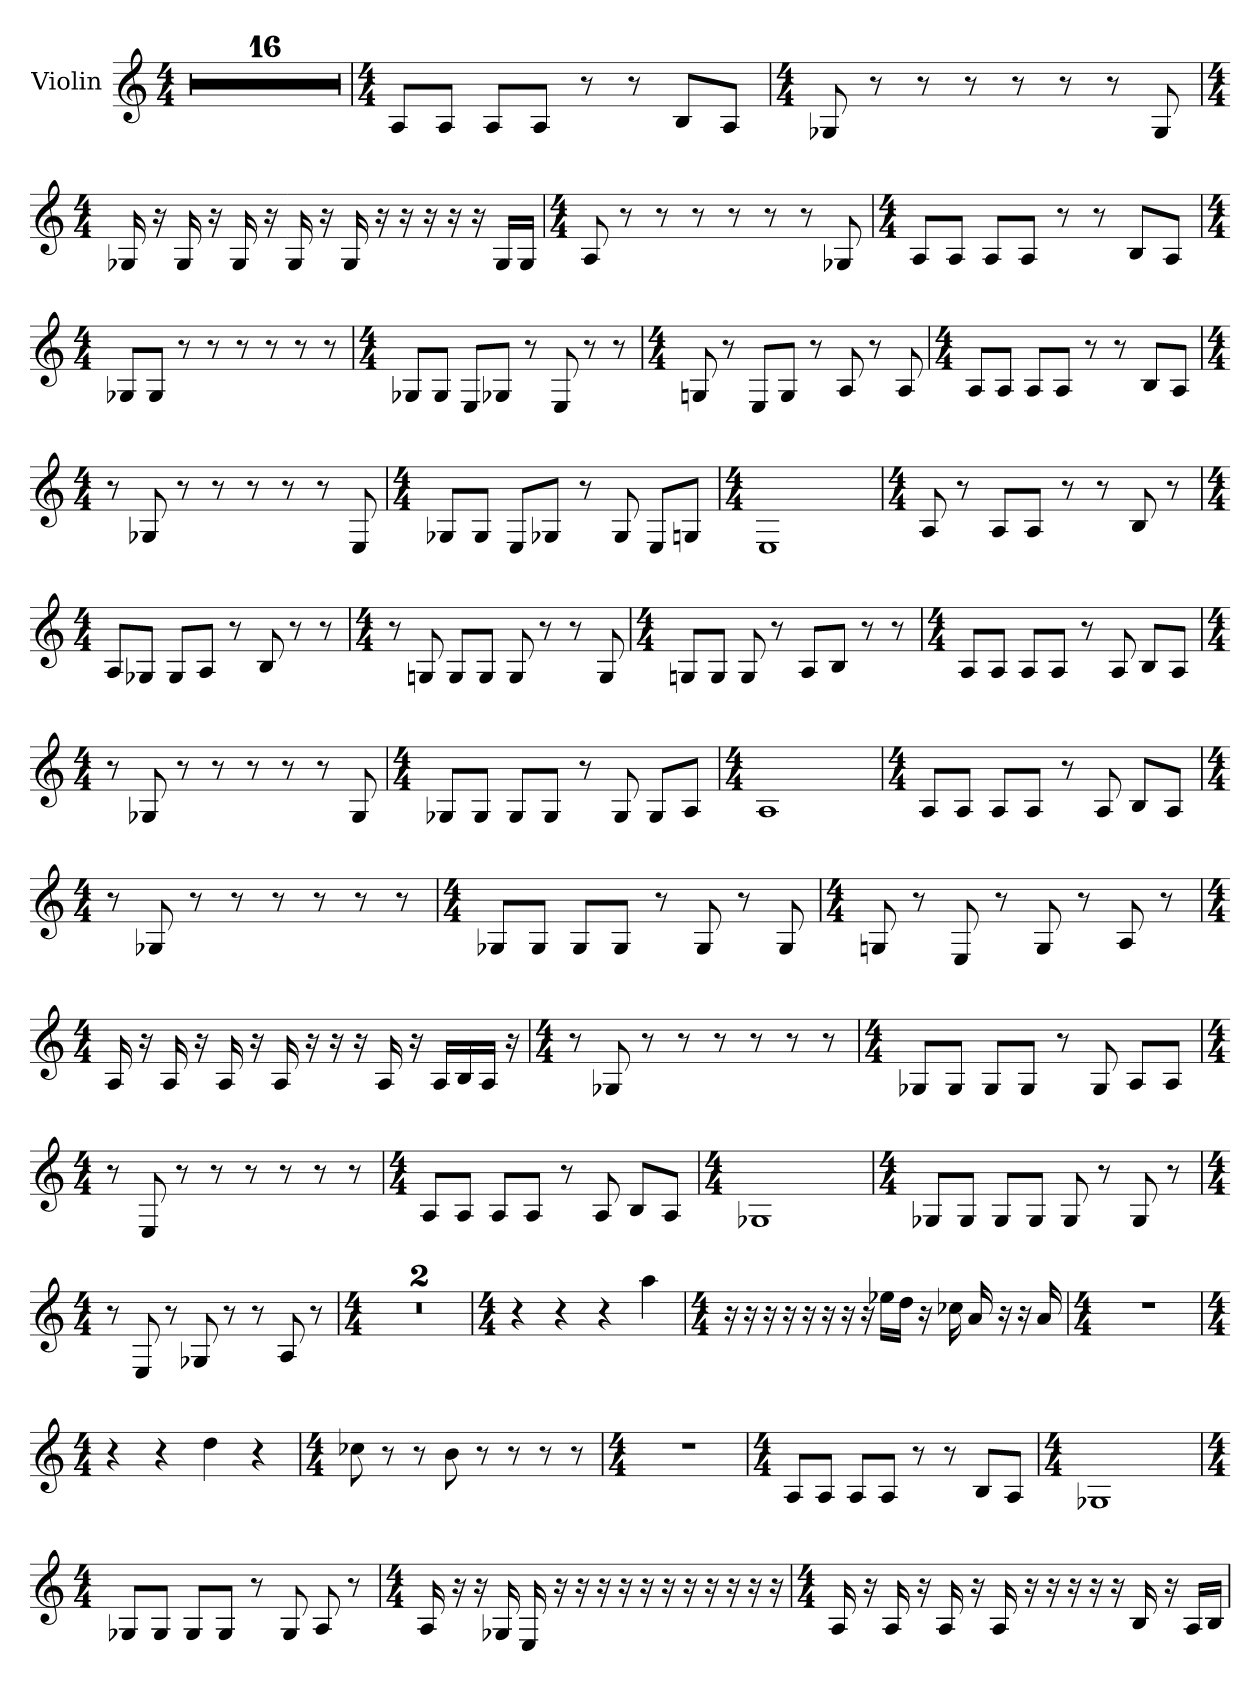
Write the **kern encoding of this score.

**kern
*part1
*staff1
*I"Violin
*I'Vln
*M4/4
=
1r
=
*M4/4
1r
=
*M4/4
1r
=
*M4/4
1r
=
*M4/4
1r
=
*M4/4
1r
=
*M4/4
1r
=
*M4/4
1r
=
*M4/4
1r
=
*M4/4
1r
=
*M4/4
1r
=
*M4/4
1r
=
*M4/4
1r
=
*M4/4
1r
=
*M4/4
1r
=
*M4/4
1r
=
*M4/4
8AL
8AJ
8AL
8AJ
8r
8r
8BL
8AJ
=
*M4/4
8G-X
8r
8r
8r
8r
8r
8r
8G-
=
*M4/4
16G-X
16r
16G-
16r
16G-
16r
16G-
16r
16G-
16r
16r
16r
16r
16r
16G-LL
16G-JJ
=
*M4/4
8A
8r
8r
8r
8r
8r
8r
8G-X
=
*M4/4
8AL
8AJ
8AL
8AJ
8r
8r
8BL
8AJ
=
*M4/4
8G-XL
8G-J
8r
8r
8r
8r
8r
8r
=
*M4/4
8G-XL
8G-J
8EL
8G-XJ
8r
8E
8r
8r
=
*M4/4
8Gn
8r
8EL
8GJ
8r
8A
8r
8A
=
*M4/4
8AL
8AJ
8AL
8AJ
8r
8r
8BL
8AJ
=
*M4/4
8r
8G-X
8r
8r
8r
8r
8r
8E
=
*M4/4
8G-XL
8G-J
8EL
8G-XJ
8r
8G-
8EL
8GnJ
=
*M4/4
1E
=
*M4/4
8A
8r
8AL
8AJ
8r
8r
8B
8r
=
*M4/4
8AL
8G-XJ
8G-L
8AJ
8r
8B
8r
8r
=
*M4/4
8r
8Gn
8GL
8GJ
8G
8r
8r
8G
=
*M4/4
8GnL
8GJ
8G
8r
8AL
8BJ
8r
8r
=
*M4/4
8AL
8AJ
8AL
8AJ
8r
8A
8BL
8AJ
=
*M4/4
8r
8G-X
8r
8r
8r
8r
8r
8G-
=
*M4/4
8G-XL
8G-J
8G-L
8G-J
8r
8G-
8G-L
8AJ
=
*M4/4
1A
=
*M4/4
8AL
8AJ
8AL
8AJ
8r
8A
8BL
8AJ
=
*M4/4
8r
8G-X
8r
8r
8r
8r
8r
8r
=
*M4/4
8G-XL
8G-J
8G-L
8G-J
8r
8G-
8r
8G-
=
*M4/4
8Gn
8r
8E
8r
8G
8r
8A
8r
=
*M4/4
16A
16r
16A
16r
16A
16r
16A
16r
16r
16r
16A
16r
16ALL
16B
16AJJ
16r
=
*M4/4
8r
8G-X
8r
8r
8r
8r
8r
8r
=
*M4/4
8G-XL
8G-J
8G-L
8G-J
8r
8G-
8AL
8AJ
=
*M4/4
8r
8E
8r
8r
8r
8r
8r
8r
=
*M4/4
8AL
8AJ
8AL
8AJ
8r
8A
8BL
8AJ
=
*M4/4
1G-X
=
*M4/4
8G-XL
8G-J
8G-L
8G-J
8G-
8r
8G-
8r
=
*M4/4
8r
8E
8r
8G-X
8r
8r
8A
8r
=
*M4/4
1r
=
*M4/4
1r
=
*M4/4
4r
4r
4r
4aa
=
*M4/4
16r
16r
16r
16r
16r
16r
16r
16r
16ee-XLL
16ddJJ
16r
16cc-X
16a
16r
16r
16a
=
*M4/4
1r
=
*M4/4
4r
4r
4dd
4r
=
*M4/4
8cc-X
8r
8r
8b
8r
8r
8r
8r
=
*M4/4
1r
=
*M4/4
8AL
8AJ
8AL
8AJ
8r
8r
8BL
8AJ
=
*M4/4
1G-X
=
*M4/4
8G-XL
8G-J
8G-L
8G-J
8r
8G-
8A
8r
=
*M4/4
16A
16r
16r
16G-X
16E
16r
16r
16r
16r
16r
16r
16r
16r
16r
16r
16r
=
*M4/4
16A
16r
16A
16r
16A
16r
16A
16r
16r
16r
16r
16r
16B
16r
16ALL
16BJJ
=
*-
